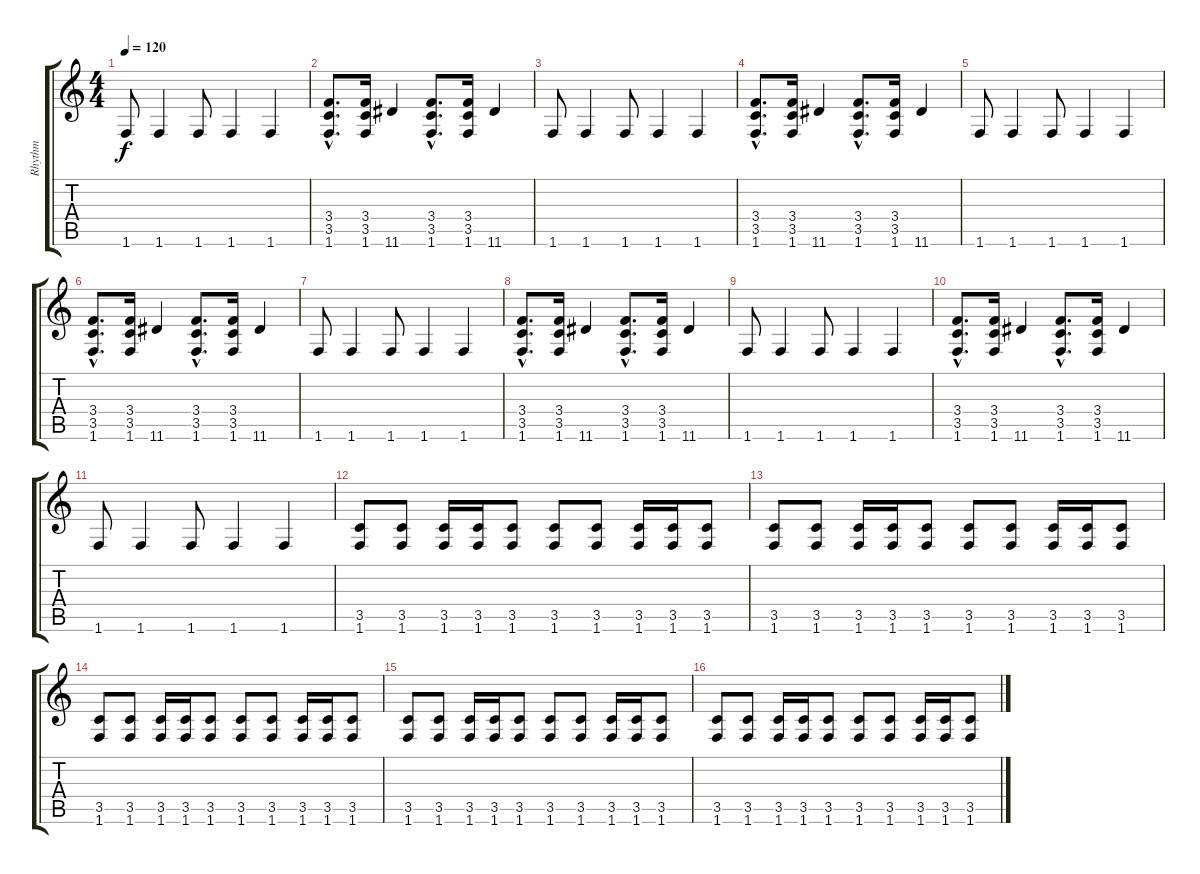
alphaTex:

\track ("Rhythm" "Rhythm") {instrument distortionguitar}
\staff {score tabs}
\tuning (E4 B3 G3 D3 A2 E2) {hide}
\ts (4 4)
\tempo 120
\clef g2
\ks c
1.6.8{dy f} 1.6.4 1.6.8 1.6.4 1.6.4 |
(3.4{hac} 3.5{hac} 1.6{hac}).8{d} (3.4 3.5 1.6).16 11.6.4 (3.4{hac} 3.5{hac} 1.6{hac}).8{d} (3.4 3.5 1.6).16 11.6.4 |
1.6.8 1.6.4 1.6.8 1.6.4 1.6.4 |
(3.4{hac} 3.5{hac} 1.6{hac}).8{d} (3.4 3.5 1.6).16 11.6.4 (3.4{hac} 3.5{hac} 1.6{hac}).8{d} (3.4 3.5 1.6).16 11.6.4 |
1.6.8 1.6.4 1.6.8 1.6.4 1.6.4 |
(3.4{hac} 3.5{hac} 1.6{hac}).8{d} (3.4 3.5 1.6).16 11.6.4 (3.4{hac} 3.5{hac} 1.6{hac}).8{d} (3.4 3.5 1.6).16 11.6.4 |
1.6.8 1.6.4 1.6.8 1.6.4 1.6.4 |
(3.4{hac} 3.5{hac} 1.6{hac}).8{d} (3.4 3.5 1.6).16 11.6.4 (3.4{hac} 3.5{hac} 1.6{hac}).8{d} (3.4 3.5 1.6).16 11.6.4 |
1.6.8 1.6.4 1.6.8 1.6.4 1.6.4 |
(3.4{hac} 3.5{hac} 1.6{hac}).8{d} (3.4 3.5 1.6).16 11.6.4 (3.4{hac} 3.5{hac} 1.6{hac}).8{d} (3.4 3.5 1.6).16 11.6.4 |
1.6.8 1.6.4 1.6.8 1.6.4 1.6.4 |
(3.5 1.6).8 (3.5 1.6).8 (3.5 1.6).16 (3.5 1.6).16 (3.5 1.6).8 (3.5 1.6).8 (3.5 1.6).8 (3.5 1.6).16 (3.5 1.6).16 (3.5 1.6).8 |
(3.5 1.6).8 (3.5 1.6).8 (3.5 1.6).16 (3.5 1.6).16 (3.5 1.6).8 (3.5 1.6).8 (3.5 1.6).8 (3.5 1.6).16 (3.5 1.6).16 (3.5 1.6).8 |
(3.5 1.6).8 (3.5 1.6).8 (3.5 1.6).16 (3.5 1.6).16 (3.5 1.6).8 (3.5 1.6).8 (3.5 1.6).8 (3.5 1.6).16 (3.5 1.6).16 (3.5 1.6).8 |
(3.5 1.6).8 (3.5 1.6).8 (3.5 1.6).16 (3.5 1.6).16 (3.5 1.6).8 (3.5 1.6).8 (3.5 1.6).8 (3.5 1.6).16 (3.5 1.6).16 (3.5 1.6).8 |
(3.5 1.6).8 (3.5 1.6).8 (3.5 1.6).16 (3.5 1.6).16 (3.5 1.6).8 (3.5 1.6).8 (3.5 1.6).8 (3.5 1.6).16 (3.5 1.6).16 (3.5 1.6).8
